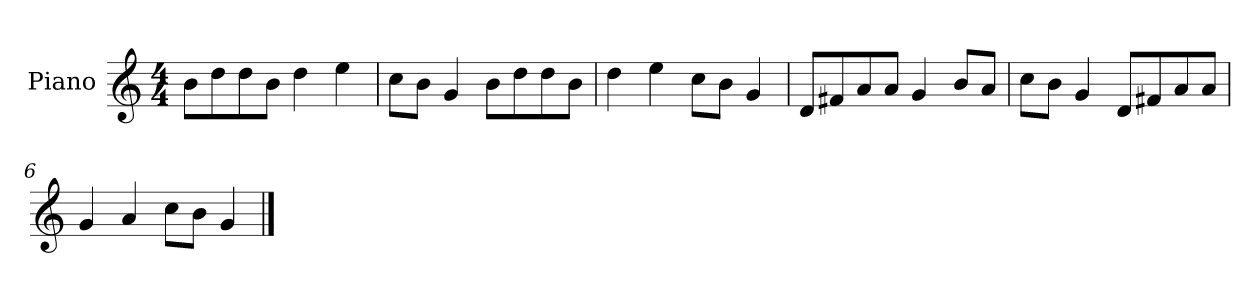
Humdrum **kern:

**kern
*part1
*staff1
*I"Piano
*I'P-no
*clefG2
*k[]
*M4/4
*MM90
=1
8b\L
8dd\
8dd\
8b\J
4dd\
4ee\
=2
8cc\L
8b\J
4g/
8b\L
8dd\
8dd\
8b\J
=3
4dd\
4ee\
8cc\L
8b\J
4g/
=4
8d/L
8f#X/
8a/
8a/J
4g/
8b/L
8a/J
=5
8cc\L
8b\J
4g/
8d/L
8f#X/
8a/
8a/J
=6
4g/
4a/
8cc\L
8b\J
4g/
==
*-
